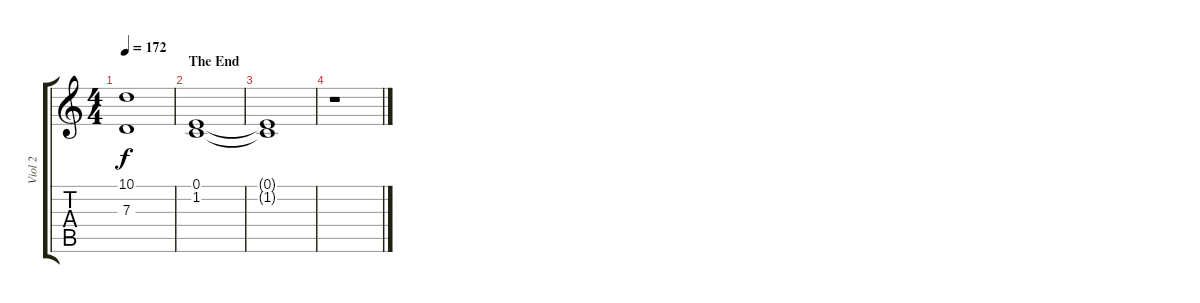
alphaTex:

\track ("Viol 2" "Viol 2") {instrument viola}
\staff {score tabs}
\tuning (E4 B3 G3 D3 A2 E2) {hide}
\ts (4 4)
\tempo 172
\clef g2
\ks c
(10.1 7.3).1{dy f} |
\section ("" "The End")
(0.1 1.2).1 |
(0.1{t} 1.2{t}).1 |
r.1
